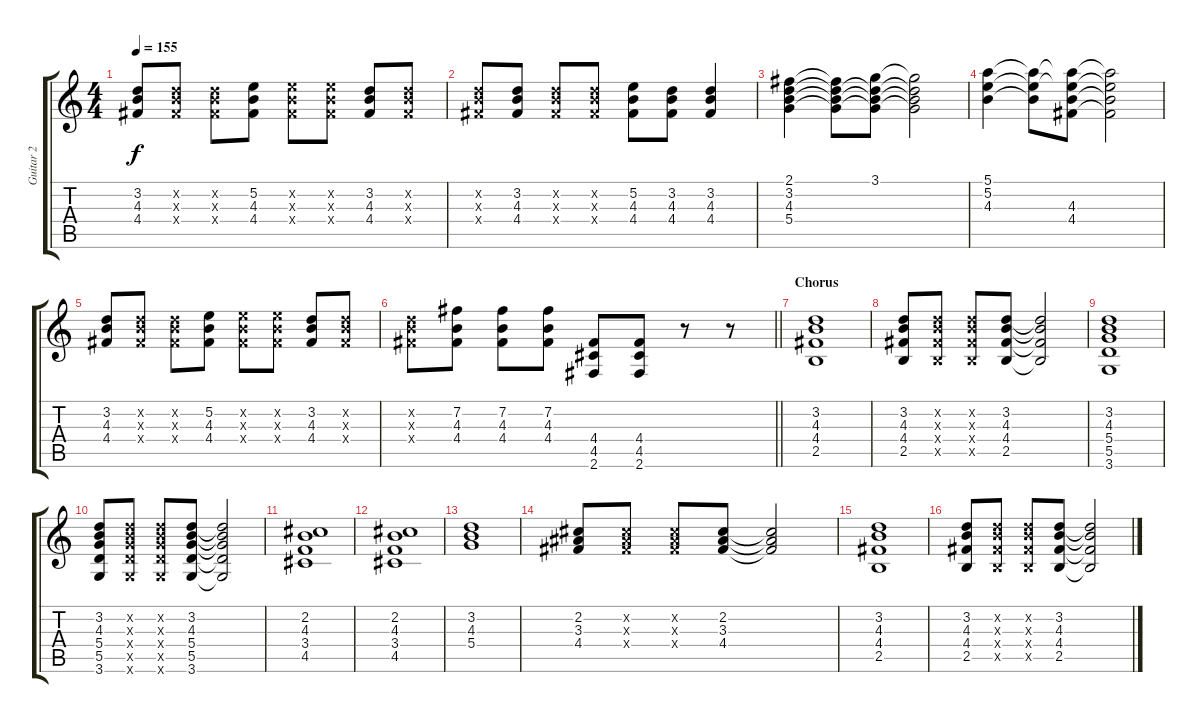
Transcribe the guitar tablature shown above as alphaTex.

\track ("Guitar 2" "Guitar 2") {instrument overdrivenguitar}
\staff {score tabs}
\tuning (E4 B3 G3 D3 A2 E2) {hide}
\ts (4 4)
\tempo 155
\clef g2
\ks c
(3.2 4.3 4.4).8{dy f} (3.2{x} 4.3{x} 4.4{x}).8 (3.2{x} 4.3{x} 4.4{x}).8 (5.2 4.3 4.4).8 (5.2{x} 4.3{x} 4.4{x}).8 (5.2{x} 4.3{x} 4.4{x}).8 (3.2 4.3 4.4).8 (3.2{x} 4.3{x} 4.4{x}).8 |
(3.2{x} 4.3{x} 4.4{x}).8 (3.2 4.3 4.4).8 (3.2{x} 4.3{x} 4.4{x}).8 (3.2{x} 4.3{x} 4.4{x}).8 (5.2 4.3 4.4).8 (3.2 4.3 4.4).8 (3.2 4.3 4.4).4 |
(2.1 3.2 4.3 5.4).4 (2.1{t} 3.2{t} 4.3{t} 5.4{t}).8 (3.1 3.2{t} 4.3{t} 5.4{t}).8 (3.1{t} 3.2{t} 4.3{t} 5.4{t}).2 |
(5.1 5.2 4.3).4 (5.1{t} 5.2{t} 4.3{t}).8 (5.1{t} 5.2{t} 4.3 4.4).8 (5.1{t} 5.2{t} 4.3{t} 4.4{t}).2 |
(3.2 4.3 4.4).8 (3.2{x} 4.3{x} 4.4{x}).8 (3.2{x} 4.3{x} 4.4{x}).8 (5.2 4.3 4.4).8 (5.2{x} 4.3{x} 4.4{x}).8 (5.2{x} 4.3{x} 4.4{x}).8 (3.2 4.3 4.4).8 (3.2{x} 4.3{x} 4.4{x}).8 |
\barLineRight lightlight
(3.2{x} 4.3{x} 4.4{x}).8 (7.2 4.3 4.4).8 (7.2 4.3 4.4).8 (7.2 4.3 4.4).8 (4.4 4.5 2.6).8 (4.4 4.5 2.6).8 r.8 r.8 |
\section ("" "Chorus")
(3.2 4.3 4.4 2.5).1 |
(3.2 4.3 4.4 2.5).8 (3.2{x} 4.3{x} 4.4{x} 2.5{x}).8 (3.2{x} 4.3{x} 4.4{x} 2.5{x}).8 (3.2 4.3 4.4 2.5).8 (3.2{t} 4.3{t} 4.4{t} 2.5{t}).2 |
(3.2 4.3 5.4 5.5 3.6).1 |
(3.2 4.3 5.4 5.5 3.6).8 (3.2{x} 4.3{x} 5.4{x} 5.5{x} 3.6{x}).8 (3.2{x} 4.3{x} 5.4{x} 5.5{x} 3.6{x}).8 (3.2 4.3 5.4 5.5 3.6).8 (3.2{t} 4.3{t} 5.4{t} 5.5{t} 3.6{t}).2 |
(2.2 4.3 3.4 4.5).1 |
(2.2 4.3 3.4 4.5).1 |
(3.2 4.3 5.4).1 |
(2.2 3.3 4.4).8 (2.2{x} 3.3{x} 4.4{x}).8 (2.2{x} 3.3{x} 4.4{x}).8 (2.2 3.3 4.4).8 (2.2{t} 3.3{t} 4.4{t}).2 |
(3.2 4.3 4.4 2.5).1 |
(3.2 4.3 4.4 2.5).8 (3.2{x} 4.3{x} 4.4{x} 2.5{x}).8 (3.2{x} 4.3{x} 4.4{x} 2.5{x}).8 (3.2 4.3 4.4 2.5).8 (3.2{t} 4.3{t} 4.4{t} 2.5{t}).2
